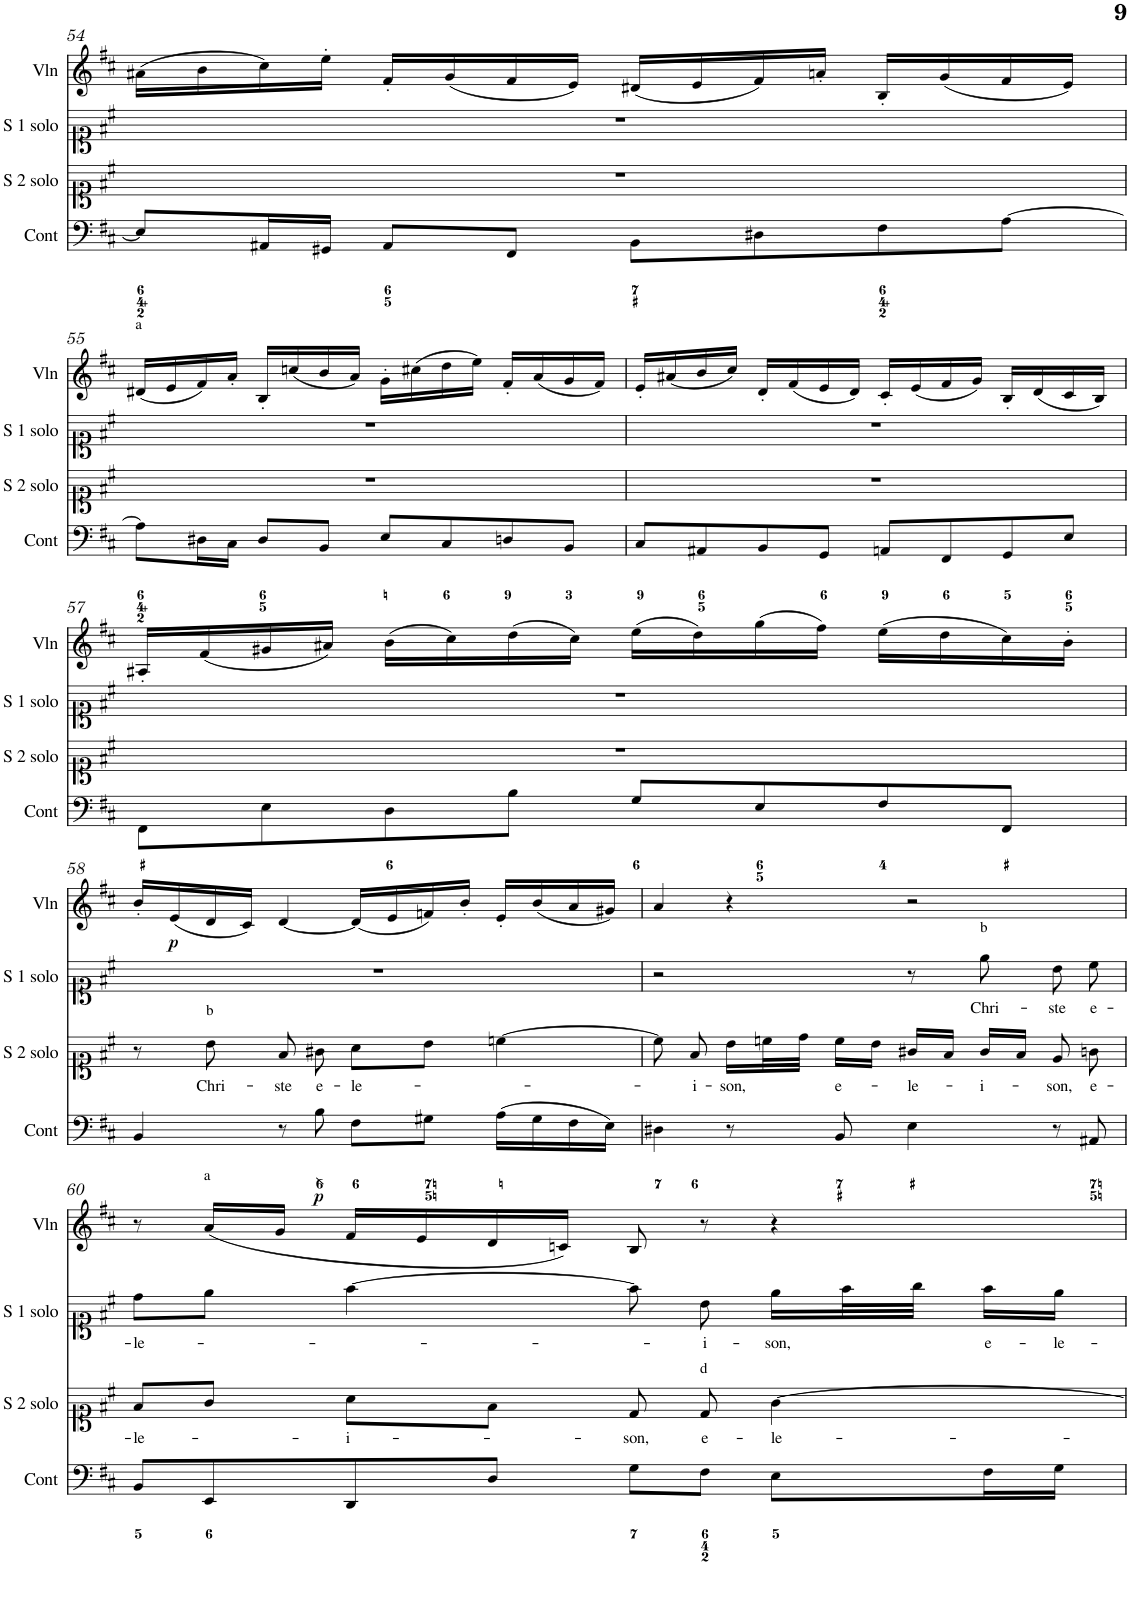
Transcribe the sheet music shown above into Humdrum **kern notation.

**kern	**dynam	**kern	**text	**kern	**text	**kern	**dynam
*part4	*part4	*part3	*part3	*part2	*part2	*part1	*part1
*staff4	*staff4	*staff3	*staff3	*staff2	*staff2	*staff1	*staff1
*I"Continuo	*	*I"Soprano 2 solo	*	*I"Soprano 1 solo	*	*I"Violin	*
*I'Cont	*	*I'S 2 solo	*	*I'S 1 solo	*	*I'Vln	*
!!LO:PB:g=z
*clefF4	*	*clefC1	*	*clefC1	*	*clefG2	*
*	*	*	*	*Trd-7c-12	*	*	*
*k[f#c#]	*	*k[f#c#]	*	*k[f#c#]	*	*k[f#c#]	*
*M4/4	*	*M4/4	*	*M4/4	*	*M4/4	*
*met(c)	*	*met(c)	*	*met(c)	*	*met(c)	*
=54	=54	=54	=54	=54	=54	=54	=54
8E/L]	.	1r	.	1r	.	(16a#X\LL	.
.	.	.	.	.	.	16b\	.
16AA#X/L	.	.	.	.	.	16cc#\)	.
16GG#X/JJ	.	.	.	.	.	16ee'\JJ	.
8AA#/L	.	.	.	.	.	16f#'/LL	.
.	.	.	.	.	.	(16g/	.
8FF#/J	.	.	.	.	.	16f#/	.
.	.	.	.	.	.	16e/JJ)	.
8BB\L	.	.	.	.	.	(16d#X/LL	.
.	.	.	.	.	.	16e/	.
8D#X\	.	.	.	.	.	16f#/)	.
.	.	.	.	.	.	16an'/JJ	.
8F#\	.	.	.	.	.	16B'/LL	.
.	.	.	.	.	.	(16g/	.
[8A\J	.	.	.	.	.	16f#/	.
.	.	.	.	.	.	16e/JJ)	.
!!LO:LB:g=z
=55	=55	=55	=55	=55	=55	=55	=55
!	!	!	!	!	!	!LO:TX:a:t=a	!
8A\L]	.	1r	.	1r	.	(16d#X/LL	.
.	.	.	.	.	.	16e/	.
16D#X\L	.	.	.	.	.	16f#/)	.
16C#\JJ	.	.	.	.	.	16a'/JJ	.
8D#/L	.	.	.	.	.	16B'/LL	.
.	.	.	.	.	.	(16ccn/	.
8BB/J	.	.	.	.	.	16b/	.
.	.	.	.	.	.	16a/JJ)	.
8E/L	.	.	.	.	.	16g'\LL	.
.	.	.	.	.	.	(16cc#X\	.
8C#/	.	.	.	.	.	16dd\	.
.	.	.	.	.	.	16ee\JJ)	.
8Dn/	.	.	.	.	.	16f#'/LL	.
.	.	.	.	.	.	(16a/	.
8BB/J	.	.	.	.	.	16g/	.
.	.	.	.	.	.	16f#/JJ)	.
=56	=56	=56	=56	=56	=56	=56	=56
8C#/L	.	1r	.	1r	.	16e'/LL	.
.	.	.	.	.	.	(16a#X/	.
8AA#X/	.	.	.	.	.	16b/	.
.	.	.	.	.	.	16cc#/JJ)	.
8BB/	.	.	.	.	.	16d'/LL	.
.	.	.	.	.	.	(16f#/	.
8GG/J	.	.	.	.	.	16e/	.
.	.	.	.	.	.	16d/JJ)	.
8AAn/L	.	.	.	.	.	16c#'/LL	.
.	.	.	.	.	.	(16e/	.
8FF#/	.	.	.	.	.	16f#/	.
.	.	.	.	.	.	16g/JJ)	.
8GG/	.	.	.	.	.	16B'/LL	.
.	.	.	.	.	.	(16d/	.
8E/J	.	.	.	.	.	16c#/	.
.	.	.	.	.	.	16B/JJ)	.
!!LO:LB:g=z
=57	=57	=57	=57	=57	=57	=57	=57
8FF#\L	.	1r	.	1r	.	16A#X'/LL	.
.	.	.	.	.	.	(16f#/	.
8E\	.	.	.	.	.	16g#X/	.
.	.	.	.	.	.	16a#X/JJ)	.
8D\	.	.	.	.	.	(16b\LL	.
.	.	.	.	.	.	16cc#\)	.
8B\J	.	.	.	.	.	(16dd\	.
.	.	.	.	.	.	16cc#\JJ)	.
8G/L	.	.	.	.	.	(16ee\LL	.
.	.	.	.	.	.	16dd\)	.
8E/	.	.	.	.	.	(16gg\	.
.	.	.	.	.	.	16ff#\JJ)	.
8F#/	.	.	.	.	.	(16ee\LL	.
.	.	.	.	.	.	16dd\	.
8FF#/J	.	.	.	.	.	16cc#\)	.
.	.	.	.	.	.	16b'\JJ	.
!!LO:LB:g=z
=58	=58	=58	=58	=58	=58	=58	=58
4BB/	.	8r	.	1r	.	16b'/LL	.
!	!	!	!	!	!	!	!LO:DY:b
.	.	.	.	.	.	(16e/	p
!	!	!LO:TX:a:t=b	!	!	!	!	!
!	!	!	!LO:LY:b	!	!	!	!
.	.	8b\	Chri-	.	.	16d/	.
.	.	.	.	.	.	16c#/JJ)	.
!	!	!	!LO:LY:b	!	!	!	!
8r	.	8f#/	-ste	.	.	[4d/	.
!	!LO:DY:b	!	!LO:LY:b	!	!	!	!
8B\	p	8g#X\	e-	.	.	.	.
!	!	!	!LO:LY:b	!	!	!	!
8F#\L	.	8a\L	-le-	.	.	(16d/LL]	.
.	.	.	.	.	.	16e/	.
8G#X\J	.	8b\J	.	.	.	16fn/)	.
.	.	.	.	.	.	16b'/JJ	.
(16A\LL	.	[4ccn\	.	.	.	16e'/LL	.
16G#\	.	.	.	.	.	(16b/	.
16F#\	.	.	.	.	.	16a/	.
16E\JJ)	.	.	.	.	.	16g#X/JJ)	.
=59	=59	=59	=59	=59	=59	=59	=59
4D#X\	.	8cc\]	.	2r	.	4a/	.
!	!	!	!LO:LY:b	!	!	!	!
.	.	8f#/	-i-	.	.	.	.
!	!	!	!LO:LY:b	!	!	!	!
8r	.	16b\LL	-son,	.	.	4r	.
.	.	32ccn\L	.	.	.	.	.
.	.	32dd\JJJ	.	.	.	.	.
!	!	!	!LO:LY:b	!	!	!	!
8BB/	.	16cc\LL	e-	.	.	.	.
.	.	16b\JJ	.	.	.	.	.
!	!	!	!LO:LY:b	!	!	!	!
4E\	.	16g#X/LL	-le-	8r	.	2r	.
.	.	16f#/JJ	.	.	.	.	.
!	!	!	!	!LO:TX:a:t=b	!	!	!
!	!	!	!LO:LY:b	!	!LO:LY:b	!	!
.	.	16g#/LL	-i-	8ee\	Chri-	.	.
.	.	16f#/JJ	.	.	.	.	.
!	!	!	!LO:LY:b	!	!LO:LY:b	!	!
8r	.	8e/	-son,	8b\	-ste	.	.
!	!	!	!LO:LY:b	!	!LO:LY:b	!	!
8AA#X/	.	8gn\	e-	8cc#\	e-	.	.
!!LO:LB:g=z
=60	=60	=60	=60	=60	=60	=60	=60
!	!	!	!LO:LY:b	!	!LO:LY:b	!	!
8BB/L	.	8f#/L	-le-	8dd\L	-le-	8r	.
!	!	!	!	!	!	!LO:TX:a:t=a	!
8EE/	.	8g/J	.	8ee\J	.	(16a/LL	.
.	.	.	.	.	.	16g/JJ	.
!	!	!	!LO:LY:b	!	!	!	!
8DD/	.	8a\L	-i-	[4ff#\	.	16f#/LL	.
.	.	.	.	.	.	16e/	.
8D/J	.	8f#\J	.	.	.	16d/	.
.	.	.	.	.	.	16cn/JJ)	.
!	!	!	!LO:LY:b	!	!	!	!
8G\L	.	8d/	-son,	8ff#\]	.	8B/	.
!	!	!LO:TX:a:t=d	!	!	!	!	!
!	!	!	!LO:LY:b	!	!LO:LY:b	!	!
8F#\J	.	8d/	e-	8b\	-i-	8r	.
!	!	!	!LO:LY:b	!	!LO:LY:b	!	!
8E\L	.	[4g\	-le-	16ee\LL	-son,	4r	.
.	.	.	.	32ff#\L	.	.	.
.	.	.	.	32gg\JJJ	.	.	.
!	!	!	!	!	!LO:LY:b	!	!
16F#\L	.	.	.	16ff#\LL	e-	.	.
!	!	!	!	!	!LO:LY:b	!	!
16G\JJ	.	.	.	16ee\JJ	-le-	.	.
=	=	=	=	=	=	=	=
*-	*-	*-	*-	*-	*-	*-	*-
